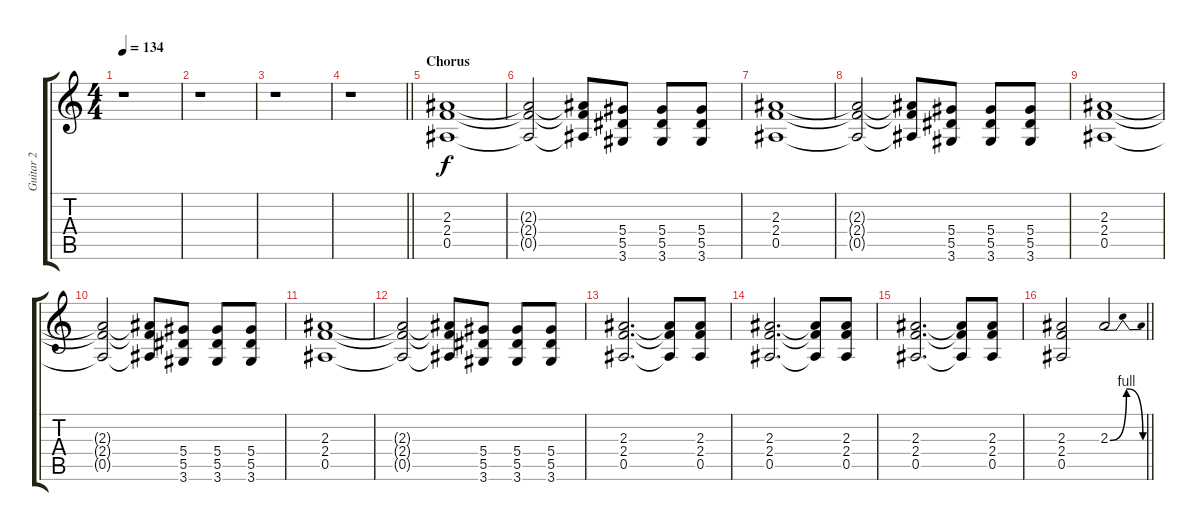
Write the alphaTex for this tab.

\track ("Guitar 2" "Guitar 2") {instrument distortionguitar}
\staff {score tabs}
\tuning (F4 C4 Ab3 Eb3 Bb2 F2) {hide}
\ts (4 4)
\tempo 134
\clef g2
\ks c
r.1{dy f} |
r.1 |
r.1 |
\barLineRight lightlight
r.1 |
\section ("" "Chorus")
(2.3 2.4 0.5).1 |
(2.3{t} 2.4{t} 0.5{t}).2 (2.3{t} 2.4{t} 0.5{t}).8 (5.4 5.5 3.6).8 (5.4 5.5 3.6).8 (5.4 5.5 3.6).8 |
(2.3 2.4 0.5).1 |
(2.3{t} 2.4{t} 0.5{t}).2 (2.3{t} 2.4{t} 0.5{t}).8 (5.4 5.5 3.6).8 (5.4 5.5 3.6).8 (5.4 5.5 3.6).8 |
(2.3 2.4 0.5).1 |
(2.3{t} 2.4{t} 0.5{t}).2 (2.3{t} 2.4{t} 0.5{t}).8 (5.4 5.5 3.6).8 (5.4 5.5 3.6).8 (5.4 5.5 3.6).8 |
(2.3 2.4 0.5).1 |
(2.3{t} 2.4{t} 0.5{t}).2 (2.3{t} 2.4{t} 0.5{t}).8 (5.4 5.5 3.6).8 (5.4 5.5 3.6).8 (5.4 5.5 3.6).8 |
(2.3 2.4 0.5).2{d} (2.3{t} 2.4{t} 0.5{t}).8 (2.3 2.4 0.5).8 |
(2.3 2.4 0.5).2{d} (2.3{t} 2.4{t} 0.5{t}).8 (2.3 2.4 0.5).8 |
(2.3 2.4 0.5).2{d} (2.3{t} 2.4{t} 0.5{t}).8 (2.3 2.4 0.5).8 |
\barLineRight lightlight
(2.3 2.4 0.5).2 2.3{be (bendrelease 0 0 30 4 55 4 60 0)}.2
